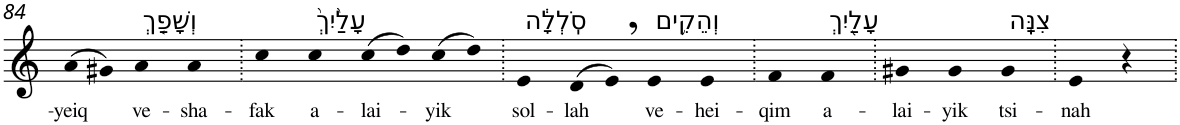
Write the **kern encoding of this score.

**kern	**text
*part1	*part1
*staff1	*staff1
*I"Piano	*
*I'Pno	*
!!LO:PB:g=z
*clefG2	*
*k[]	*
=84	=84
!	!LO:LY:b
(>8a	-yeiq
8g#X)	.
!LO:TX:a:t=וְשָׁפַ֤ךְ	!
!	!LO:LY:b
4a	ve-
!	!LO:LY:b
4a	-sha-
=85.	=85.
!	!LO:LY:b
4cc	-fak
!LO:TX:a:t=עָלַ֙יִךְ֙	!
!	!LO:LY:b
4cc	a-
!	!LO:LY:b
(>8cc	-lai-
8dd)	.
!	!LO:LY:b
(>8cc	-yik
8dd)	.
=86.	=86.
!LO:TX:a:t=סֹֽלְלָ֔ה	!
!	!LO:LY:b
4e	sol-
!	!LO:LY:b
(>8d	-lah
8e,)	.
!LO:TX:a:t=וְהֵקִ֥ים	!
!	!LO:LY:b
4e	ve-
!	!LO:LY:b
4e	-hei-
=87.	=87.
!	!LO:LY:b
4f	-qim
!LO:TX:a:t=עָלַ֖יִךְ	!
!	!LO:LY:b
4f	a-
=88.	=88.
!	!LO:LY:b
4g#X	-lai-
!	!LO:LY:b
4g#	-yik
!LO:TX:a:t=צִנָּֽה	!
!	!LO:LY:b
4g#	tsi-
=89.	=89.
!	!LO:LY:b
4e	-nah
4r	.
=.	=.
*-	*-
